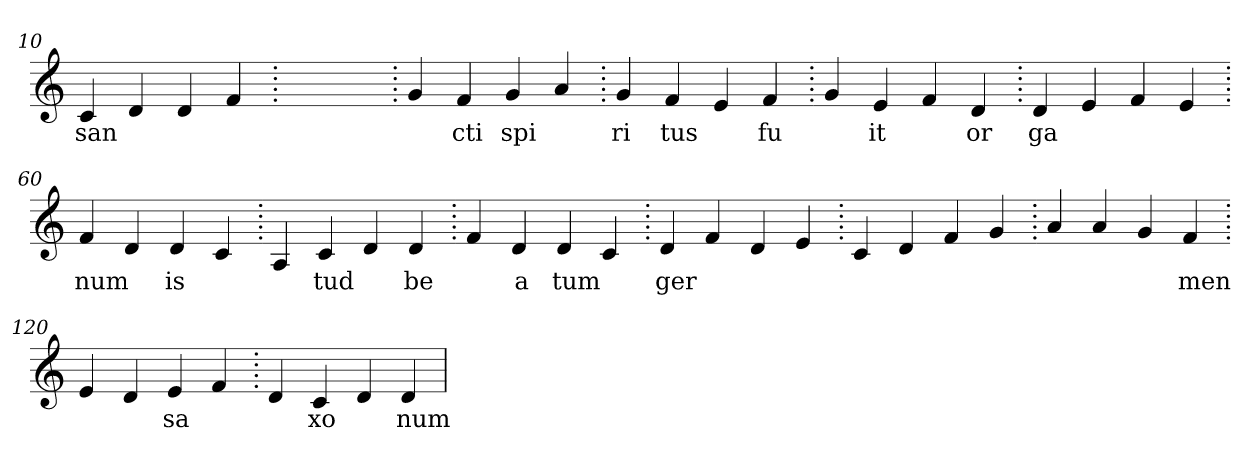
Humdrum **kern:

**kern	**text
*part1	*part1
*staff1	*staff1
*clefG2	*
=10.	=10.
4c	san
4d	.
4d	.
4f	.
=20.	=20.
1ryy	.
=20.	=20.
4g	.
4f	cti
4g	spi
4a	.
=30.	=30.
4g	ri
4f	tus
4e	.
4f	fu
=40.	=40.
4g	.
4e	it
4f	.
4d	or
=50.	=50.
4d	ga
4e	.
4f	.
4e	.
=60.	=60.
4f	num
4d	.
4d	is
4c	.
=70.	=70.
4A	.
4c	tud
4d	.
4d	be
=80.	=80.
4f	.
4d	a
4d	tum
4c	.
=90.	=90.
4d	ger
4f	.
4d	.
4e	.
=100.	=100.
4c	.
4d	.
4f	.
4g	.
=110.	=110.
4a	.
4a	.
4g	.
4f	men
=120.	=120.
4e	.
4d	.
4e	sa
4f	.
=130.	=130.
4d	.
4c	xo
4d	.
4d	num
=	=
*-	*-
